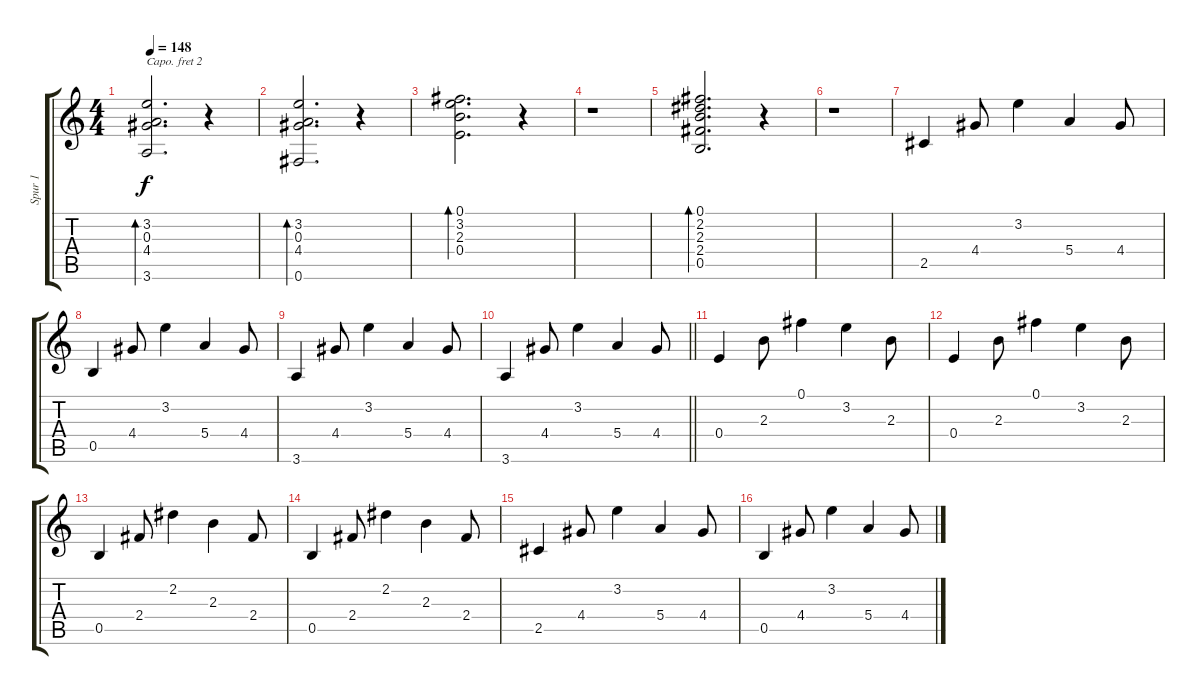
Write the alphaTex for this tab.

\track ("Spur 1" "Spur 1") {instrument acousticguitarsteel}
\staff {score tabs}
\capo 2
\tuning (E4 B3 G3 D3 A2 E2) {hide}
\ts (4 4)
\tempo 148
\clef g2
\ks c
(3.2 0.3 4.4 3.6).2{d bd 480 dy f} r.4 |
(3.2 0.3 4.4 0.6).2{d bd 480} r.4 |
(0.1 3.2 2.3 0.4).2{d bd 480} r.4 |
r.1 |
(0.1 2.2 2.3 2.4 0.5).2{d bd 480} r.4 |
r.1 |
2.5.4 4.4.8 3.2.4 5.4.4 4.4.8 |
0.5.4 4.4.8 3.2.4 5.4.4 4.4.8 |
3.6.4 4.4.8 3.2.4 5.4.4 4.4.8 |
\barLineRight lightlight
3.6.4 4.4.8 3.2.4 5.4.4 4.4.8 |
0.4.4 2.3.8 0.1.4 3.2.4 2.3.8 |
0.4.4 2.3.8 0.1.4 3.2.4 2.3.8 |
0.5.4 2.4.8 2.2.4 2.3.4 2.4.8 |
0.5.4 2.4.8 2.2.4 2.3.4 2.4.8 |
2.5.4 4.4.8 3.2.4 5.4.4 4.4.8 |
0.5.4 4.4.8 3.2.4 5.4.4 4.4.8
